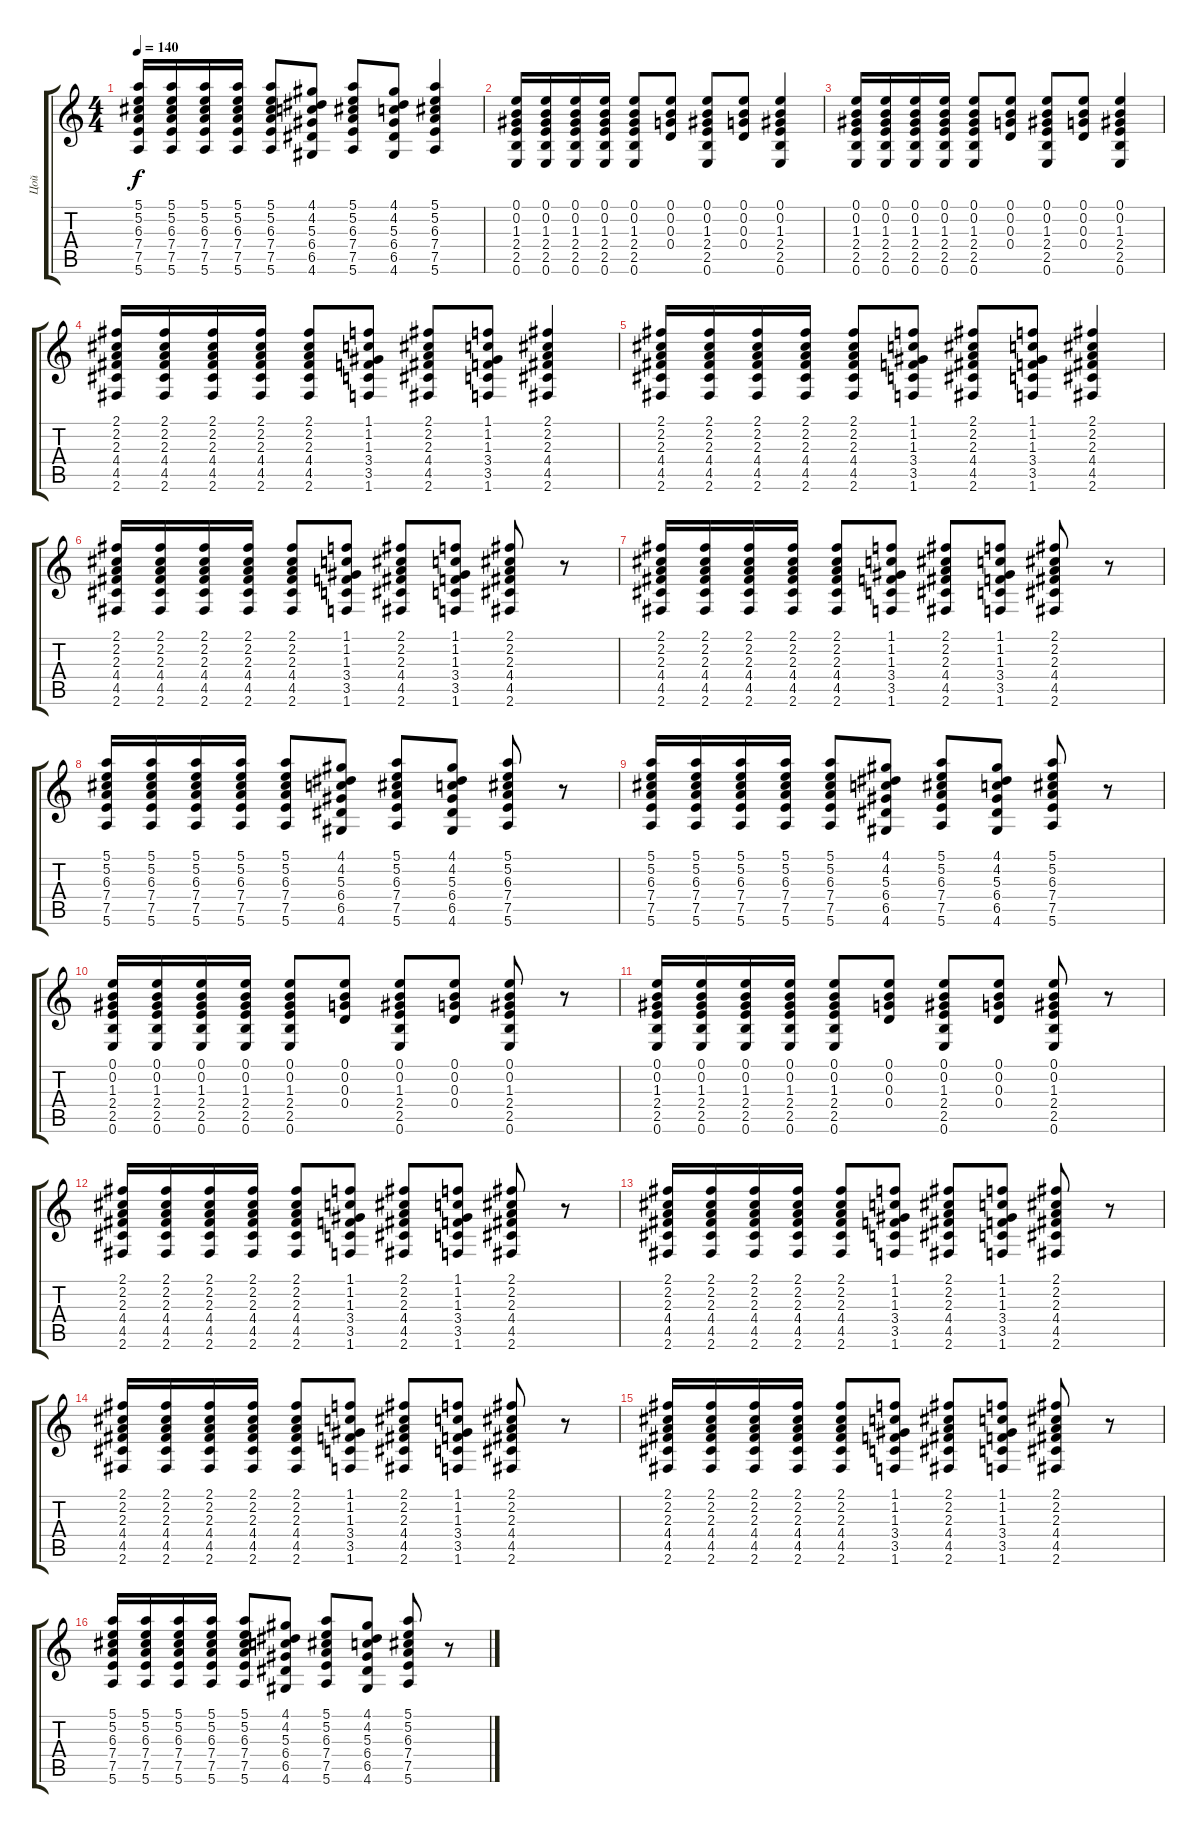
\track ("Цой" "Цой") {instrument acousticguitarsteel}
\staff {score tabs}
\tuning (E4 B3 G3 D3 A2 E2) {hide}
\ts (4 4)
\tempo 140
\clef g2
\ks c
(5.1 5.2 6.3 7.4 7.5 5.6).16{dy f} (5.1 5.2 6.3 7.4 7.5 5.6).16 (5.1 5.2 6.3 7.4 7.5 5.6).16 (5.1 5.2 6.3 7.4 7.5 5.6).16 (5.1 5.2 6.3 7.4 7.5 5.6).8 (4.1 4.2 5.3 6.4 6.5 4.6).8 (5.1 5.2 6.3 7.4 7.5 5.6).8 (4.1 4.2 5.3 6.4 6.5 4.6).8 (5.1 5.2 6.3 7.4 7.5 5.6).4 |
(0.1 0.2 1.3 2.4 2.5 0.6).16 (0.1 0.2 1.3 2.4 2.5 0.6).16 (0.1 0.2 1.3 2.4 2.5 0.6).16 (0.1 0.2 1.3 2.4 2.5 0.6).16 (0.1 0.2 1.3 2.4 2.5 0.6).8 (0.1 0.2 0.3 0.4).8 (0.1 0.2 1.3 2.4 2.5 0.6).8 (0.1 0.2 0.3 0.4).8 (0.1 0.2 1.3 2.4 2.5 0.6).4 |
(0.1 0.2 1.3 2.4 2.5 0.6).16 (0.1 0.2 1.3 2.4 2.5 0.6).16 (0.1 0.2 1.3 2.4 2.5 0.6).16 (0.1 0.2 1.3 2.4 2.5 0.6).16 (0.1 0.2 1.3 2.4 2.5 0.6).8 (0.1 0.2 0.3 0.4).8 (0.1 0.2 1.3 2.4 2.5 0.6).8 (0.1 0.2 0.3 0.4).8 (0.1 0.2 1.3 2.4 2.5 0.6).4 |
(2.1 2.2 2.3 4.4 4.5 2.6).16 (2.1 2.2 2.3 4.4 4.5 2.6).16 (2.1 2.2 2.3 4.4 4.5 2.6).16 (2.1 2.2 2.3 4.4 4.5 2.6).16 (2.1 2.2 2.3 4.4 4.5 2.6).8 (1.1 1.2 1.3 3.4 3.5 1.6).8 (2.1 2.2 2.3 4.4 4.5 2.6).8 (1.1 1.2 1.3 3.4 3.5 1.6).8 (2.1 2.2 2.3 4.4 4.5 2.6).4 |
(2.1 2.2 2.3 4.4 4.5 2.6).16 (2.1 2.2 2.3 4.4 4.5 2.6).16 (2.1 2.2 2.3 4.4 4.5 2.6).16 (2.1 2.2 2.3 4.4 4.5 2.6).16 (2.1 2.2 2.3 4.4 4.5 2.6).8 (1.1 1.2 1.3 3.4 3.5 1.6).8 (2.1 2.2 2.3 4.4 4.5 2.6).8 (1.1 1.2 1.3 3.4 3.5 1.6).8 (2.1 2.2 2.3 4.4 4.5 2.6).4 |
(2.1 2.2 2.3 4.4 4.5 2.6).16 (2.1 2.2 2.3 4.4 4.5 2.6).16 (2.1 2.2 2.3 4.4 4.5 2.6).16 (2.1 2.2 2.3 4.4 4.5 2.6).16 (2.1 2.2 2.3 4.4 4.5 2.6).8 (1.1 1.2 1.3 3.4 3.5 1.6).8 (2.1 2.2 2.3 4.4 4.5 2.6).8 (1.1 1.2 1.3 3.4 3.5 1.6).8 (2.1 2.2 2.3 4.4 4.5 2.6).8 r.8 |
(2.1 2.2 2.3 4.4 4.5 2.6).16 (2.1 2.2 2.3 4.4 4.5 2.6).16 (2.1 2.2 2.3 4.4 4.5 2.6).16 (2.1 2.2 2.3 4.4 4.5 2.6).16 (2.1 2.2 2.3 4.4 4.5 2.6).8 (1.1 1.2 1.3 3.4 3.5 1.6).8 (2.1 2.2 2.3 4.4 4.5 2.6).8 (1.1 1.2 1.3 3.4 3.5 1.6).8 (2.1 2.2 2.3 4.4 4.5 2.6).8 r.8 |
(5.1 5.2 6.3 7.4 7.5 5.6).16 (5.1 5.2 6.3 7.4 7.5 5.6).16 (5.1 5.2 6.3 7.4 7.5 5.6).16 (5.1 5.2 6.3 7.4 7.5 5.6).16 (5.1 5.2 6.3 7.4 7.5 5.6).8 (4.1 4.2 5.3 6.4 6.5 4.6).8 (5.1 5.2 6.3 7.4 7.5 5.6).8 (4.1 4.2 5.3 6.4 6.5 4.6).8 (5.1 5.2 6.3 7.4 7.5 5.6).8 r.8 |
(5.1 5.2 6.3 7.4 7.5 5.6).16 (5.1 5.2 6.3 7.4 7.5 5.6).16 (5.1 5.2 6.3 7.4 7.5 5.6).16 (5.1 5.2 6.3 7.4 7.5 5.6).16 (5.1 5.2 6.3 7.4 7.5 5.6).8 (4.1 4.2 5.3 6.4 6.5 4.6).8 (5.1 5.2 6.3 7.4 7.5 5.6).8 (4.1 4.2 5.3 6.4 6.5 4.6).8 (5.1 5.2 6.3 7.4 7.5 5.6).8 r.8 |
(0.1 0.2 1.3 2.4 2.5 0.6).16 (0.1 0.2 1.3 2.4 2.5 0.6).16 (0.1 0.2 1.3 2.4 2.5 0.6).16 (0.1 0.2 1.3 2.4 2.5 0.6).16 (0.1 0.2 1.3 2.4 2.5 0.6).8 (0.1 0.2 0.3 0.4).8 (0.1 0.2 1.3 2.4 2.5 0.6).8 (0.1 0.2 0.3 0.4).8 (0.1 0.2 1.3 2.4 2.5 0.6).8 r.8 |
(0.1 0.2 1.3 2.4 2.5 0.6).16 (0.1 0.2 1.3 2.4 2.5 0.6).16 (0.1 0.2 1.3 2.4 2.5 0.6).16 (0.1 0.2 1.3 2.4 2.5 0.6).16 (0.1 0.2 1.3 2.4 2.5 0.6).8 (0.1 0.2 0.3 0.4).8 (0.1 0.2 1.3 2.4 2.5 0.6).8 (0.1 0.2 0.3 0.4).8 (0.1 0.2 1.3 2.4 2.5 0.6).8 r.8 |
(2.1 2.2 2.3 4.4 4.5 2.6).16 (2.1 2.2 2.3 4.4 4.5 2.6).16 (2.1 2.2 2.3 4.4 4.5 2.6).16 (2.1 2.2 2.3 4.4 4.5 2.6).16 (2.1 2.2 2.3 4.4 4.5 2.6).8 (1.1 1.2 1.3 3.4 3.5 1.6).8 (2.1 2.2 2.3 4.4 4.5 2.6).8 (1.1 1.2 1.3 3.4 3.5 1.6).8 (2.1 2.2 2.3 4.4 4.5 2.6).8 r.8 |
(2.1 2.2 2.3 4.4 4.5 2.6).16 (2.1 2.2 2.3 4.4 4.5 2.6).16 (2.1 2.2 2.3 4.4 4.5 2.6).16 (2.1 2.2 2.3 4.4 4.5 2.6).16 (2.1 2.2 2.3 4.4 4.5 2.6).8 (1.1 1.2 1.3 3.4 3.5 1.6).8 (2.1 2.2 2.3 4.4 4.5 2.6).8 (1.1 1.2 1.3 3.4 3.5 1.6).8 (2.1 2.2 2.3 4.4 4.5 2.6).8 r.8 |
(2.1 2.2 2.3 4.4 4.5 2.6).16 (2.1 2.2 2.3 4.4 4.5 2.6).16 (2.1 2.2 2.3 4.4 4.5 2.6).16 (2.1 2.2 2.3 4.4 4.5 2.6).16 (2.1 2.2 2.3 4.4 4.5 2.6).8 (1.1 1.2 1.3 3.4 3.5 1.6).8 (2.1 2.2 2.3 4.4 4.5 2.6).8 (1.1 1.2 1.3 3.4 3.5 1.6).8 (2.1 2.2 2.3 4.4 4.5 2.6).8 r.8 |
(2.1 2.2 2.3 4.4 4.5 2.6).16 (2.1 2.2 2.3 4.4 4.5 2.6).16 (2.1 2.2 2.3 4.4 4.5 2.6).16 (2.1 2.2 2.3 4.4 4.5 2.6).16 (2.1 2.2 2.3 4.4 4.5 2.6).8 (1.1 1.2 1.3 3.4 3.5 1.6).8 (2.1 2.2 2.3 4.4 4.5 2.6).8 (1.1 1.2 1.3 3.4 3.5 1.6).8 (2.1 2.2 2.3 4.4 4.5 2.6).8 r.8 |
(5.1 5.2 6.3 7.4 7.5 5.6).16 (5.1 5.2 6.3 7.4 7.5 5.6).16 (5.1 5.2 6.3 7.4 7.5 5.6).16 (5.1 5.2 6.3 7.4 7.5 5.6).16 (5.1 5.2 6.3 7.4 7.5 5.6).8 (4.1 4.2 5.3 6.4 6.5 4.6).8 (5.1 5.2 6.3 7.4 7.5 5.6).8 (4.1 4.2 5.3 6.4 6.5 4.6).8 (5.1 5.2 6.3 7.4 7.5 5.6).8 r.8
